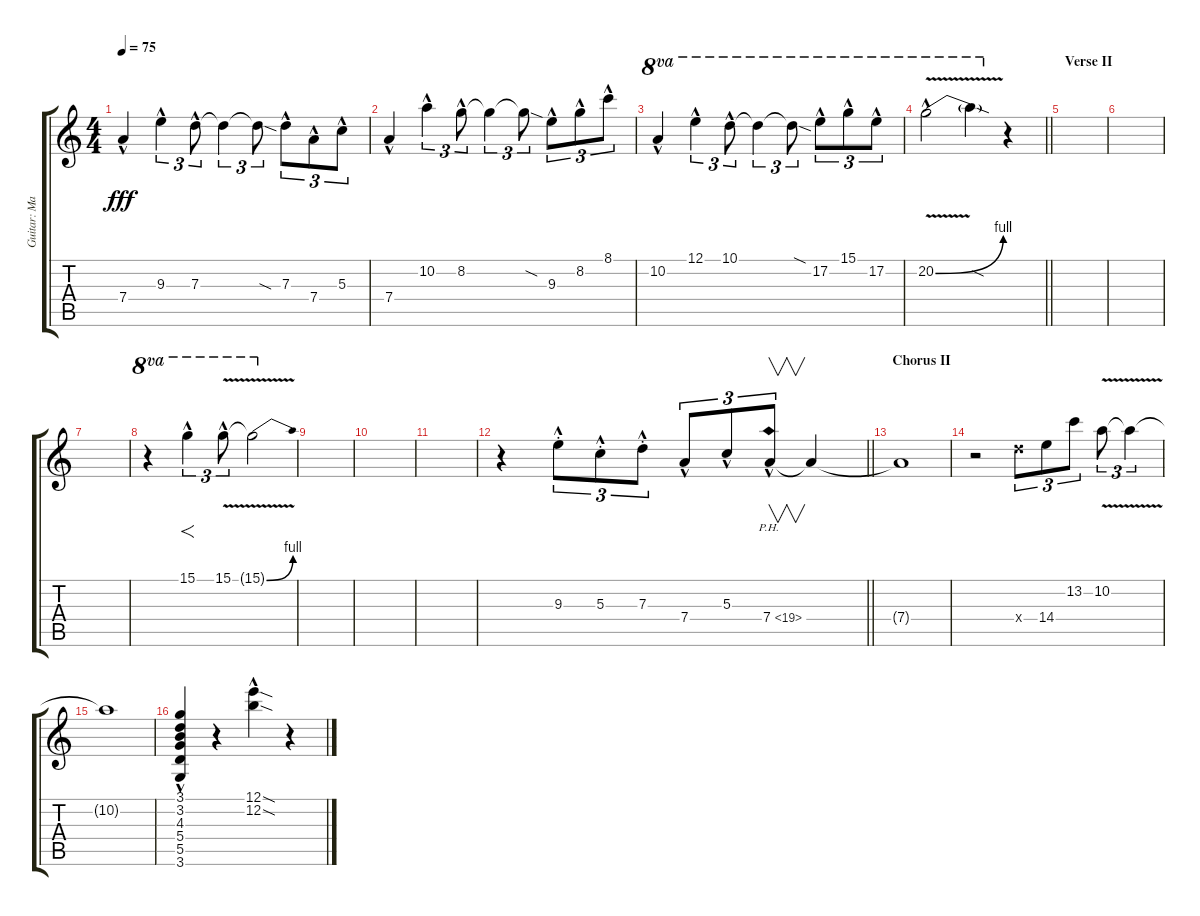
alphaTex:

\track ("Guitar: Mark" "Guitar: Ma") {instrument overdrivenguitar}
\staff {score tabs}
\tuning (E4 B3 G3 D3 A2 E2) {hide}
\ts (4 4)
\tempo 75
\clef g2
\ks c
7.4{hac}.4{dy fff} 9.3{hac}.4{tu (3 2)} 7.3{hac}.8{tu (3 2)} 7.3{t}.4{tu (3 2)} 7.3{sod t}.8{tu (3 2)} 7.3{hac}.8{tu (3 2)} 7.4{hac}.8{tu (3 2)} 5.3{hac}.8{tu (3 2)} |
7.4{hac}.4 10.2{hac}.4{tu (3 2)} 8.2{hac}.8{tu (3 2)} 8.2{t}.4{tu (3 2)} 8.2{sod t}.8{tu (3 2)} 9.3{hac}.8{tu (3 2)} 8.2{hac}.8{tu (3 2)} 8.1{hac}.8{tu (3 2)} |
10.2{hac}.4{ot 8va} 12.1{hac}.4{tu (3 2) ot 8va} 10.1{hac}.8{tu (3 2) ot 8va} 10.1{t}.4{tu (3 2) ot 8va} 10.1{sod t}.8{tu (3 2) ot 8va} 17.2{hac}.8{tu (3 2) ot 8va} 15.1{hac}.8{tu (3 2) ot 8va} 17.2{hac}.8{tu (3 2) ot 8va} |
\barLineRight lightlight
20.2{be (bend 0 0 60 4) v hac}.2{ot 8va} 20.2{sod t}.4{ot 8va} r.4 |
\section ("" "Verse II")
|
|
|
r.4{ot 8va} 15.1{hac}.4{f tu (3 2) ot 8va} 15.1{v hac}.8{tu (3 2) ot 8va} 15.1{be (bend 0 0 60 4) v t}.2{ot 8va} |
|
|
|
\barLineRight lightlight
r.4 9.3{hac st}.8{tu (3 2)} 5.3{hac st}.8{tu (3 2)} 7.3{hac st}.8{tu (3 2)} 7.4{hac}.8{tu (3 2)} 5.3{hac}.8{tu (3 2)} 7.4{ph 12 hac}.8{v tu (3 2)} 7.4{t}.4 |
\section ("" "Chorus II")
7.4{t}.1 |
r.2 12.4{x}.8{tu (3 2)} 14.4.8{tu (3 2)} 13.2.8{tu (3 2)} 10.2{v}.8{tu (3 2)} 10.2{t}.4{tu (3 2)} |
10.2{t}.1 |
(3.1{hac} 3.2{hac} 4.3{hac} 5.4{hac} 5.5{hac} 3.6{hac}).4 r.4 (12.1{sod hac} 12.2{sod hac}).4 r.4
